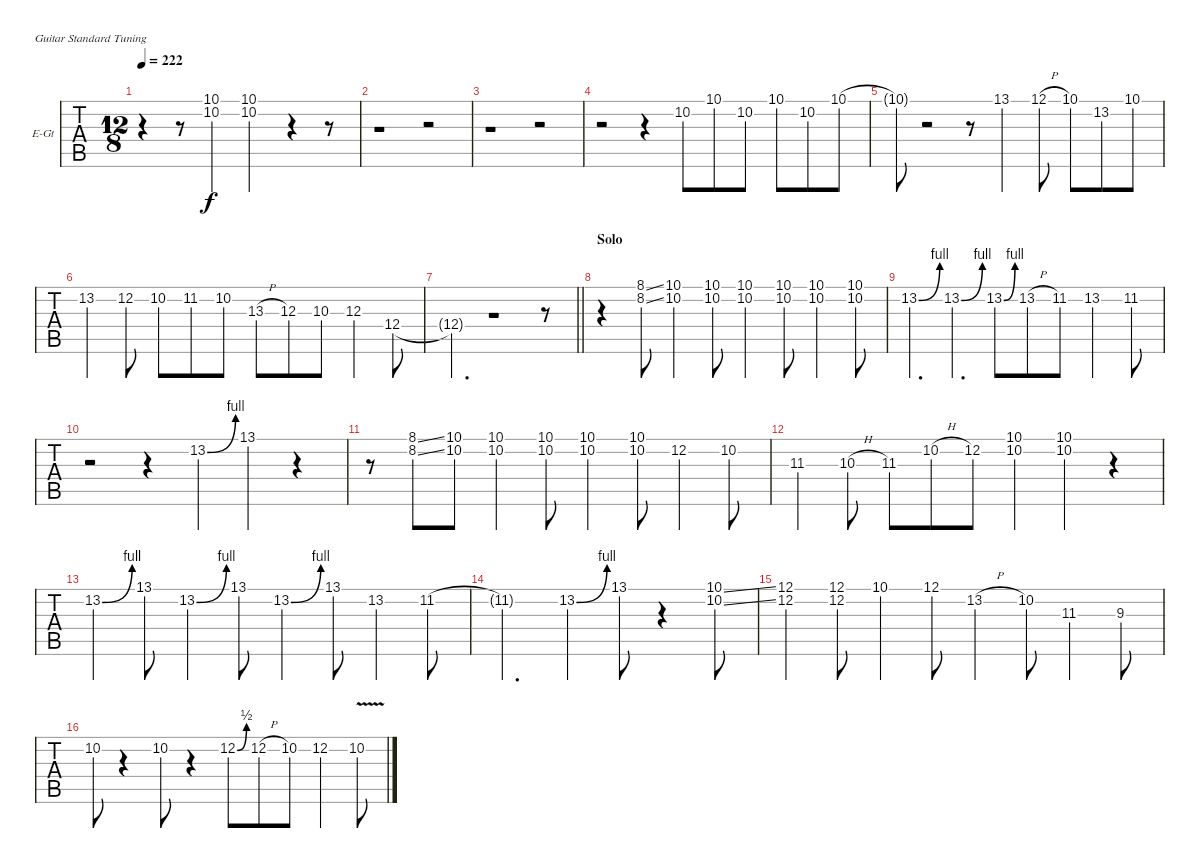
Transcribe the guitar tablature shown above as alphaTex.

\bracketExtendMode nobrackets
\firstSystemTrackNameOrientation horizontal
\otherSystemsTrackNameOrientation horizontal
\track ("Electric Guitar" "E-Gt") {instrument distortionguitar}
\staff {tabs}
\tuning (E4 B3 G3 D3 A2 E2)
\ts (12 8)
\tempo 222
\clef g2
\ks c
r.4{dy f} r.8 (10.1 10.2).4 (10.1 10.2).2 r.4 r.8 |
r.1 r.2 |
r.1 r.2 |
r.2 r.4 10.2.8 10.1.8 10.2.8 10.1.8 10.2.8 10.1.8 |
10.1{t}.8 r.2 r.8 13.1.4 12.1{h}.8 10.1.8 13.2.8 10.1.8 |
13.2.4 12.2.8 10.2.8 11.2.8 10.2.8 13.3{h}.8 12.3.8 10.3.8 12.3.4 12.4.8 |
\barLineRight lightlight
12.4{t}.4{d} r.1 r.8 |
\section ("" "Solo")
r.4 (8.1{ss} 8.2{ss}).8 (10.1 10.2).4 (10.1 10.2).8 (10.1 10.2).4 (10.1 10.2).8 (10.1 10.2).4 (10.1 10.2).8 |
13.2{be (bend 0 0 60 4)}.4{d} 13.2{be (bend 0 0 60 4)}.4{d} 13.2{be (bend 0 0 60 4)}.8 13.2{h}.8 11.2.8 13.2.4 11.2.8 |
r.2 r.4 13.2{be (bend 0 0 60 4)}.4 13.1.4 r.4 |
r.8 (8.1{ss} 8.2{ss}).8 (10.1 10.2).8 (10.1 10.2).4 (10.1 10.2).8 (10.1 10.2).4 (10.1 10.2).8 12.2.4 10.2.8 |
11.3.4 10.3{h}.8 11.3.8 10.2{h}.8 12.2.8 (10.1 10.2).4 (10.1 10.2).4 r.4 |
13.2{be (bend 0 0 60 4)}.4 13.1.8 13.2{be (bend 0 0 60 4)}.4 13.1.8 13.2{be (bend 0 0 60 4)}.4 13.1.8 13.2.4 11.2.8 |
11.2{t}.2{d} 13.2{be (bend 0 0 60 4)}.4 13.1.8 r.4 (10.1{ss} 10.2{ss}).8 |
(12.1 12.2).4 (12.1 12.2).8 10.1.4 12.1.8 13.2{h}.4 10.2.8 11.3.4 9.3.8 |
10.2.8 r.4 10.2.8 r.4 12.2{be (bend 0 0 60 2)}.8 12.2{h}.8 10.2.8 12.2.4 10.2{v}.8
